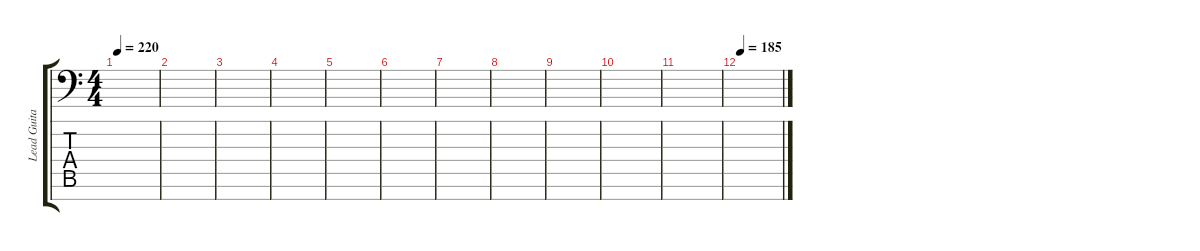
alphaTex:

\track ("Lead Guitar" "Lead Guita") {instrument overdrivenguitar}
\staff {score tabs}
\tuning (E4 B3 G3 D3 A2 E2 C-1) {hide}
\ts (4 4)
\tempo 220
\clef f4
\ks c
|
|
|
|
|
|
|
|
|
|
|
\tempo 185
